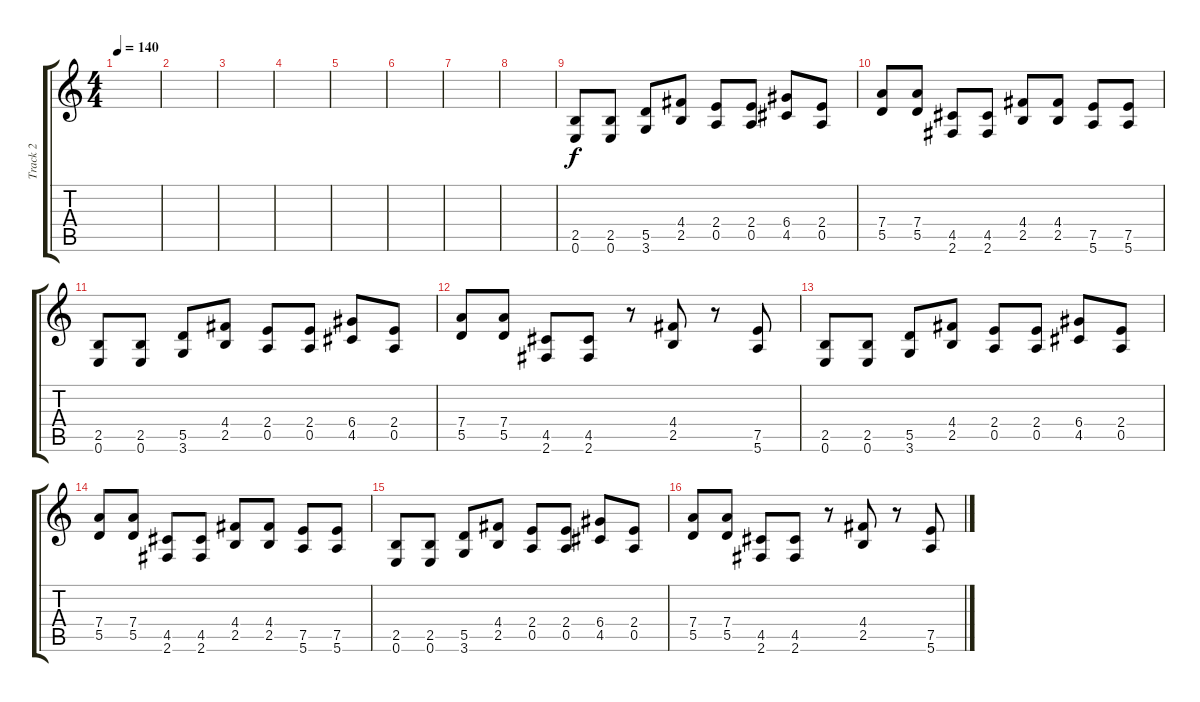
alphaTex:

\track ("Track 2" "Track 2") {instrument electricguitarmuted}
\staff {score tabs}
\tuning (E4 B3 G3 D3 A2 E2) {hide}
\ts (4 4)
\tempo 140
\clef g2
\ks c
|
|
|
|
|
|
|
|
(2.5 0.6).8 (2.5 0.6).8 (5.5 3.6).8 (4.4 2.5).8 (2.4 0.5).8 (2.4 0.5).8 (6.4 4.5).8 (2.4 0.5).8 |
(7.4 5.5).8 (7.4 5.5).8 (4.5 2.6).8 (4.5 2.6).8 (4.4 2.5).8 (4.4 2.5).8 (7.5 5.6).8 (7.5 5.6).8 |
(2.5 0.6).8 (2.5 0.6).8 (5.5 3.6).8 (4.4 2.5).8 (2.4 0.5).8 (2.4 0.5).8 (6.4 4.5).8 (2.4 0.5).8 |
(7.4 5.5).8 (7.4 5.5).8 (4.5 2.6).8 (4.5 2.6).8 r.8 (4.4 2.5).8 r.8 (7.5 5.6).8 |
(2.5 0.6).8 (2.5 0.6).8 (5.5 3.6).8 (4.4 2.5).8 (2.4 0.5).8 (2.4 0.5).8 (6.4 4.5).8 (2.4 0.5).8 |
(7.4 5.5).8 (7.4 5.5).8 (4.5 2.6).8 (4.5 2.6).8 (4.4 2.5).8 (4.4 2.5).8 (7.5 5.6).8 (7.5 5.6).8 |
(2.5 0.6).8 (2.5 0.6).8 (5.5 3.6).8 (4.4 2.5).8 (2.4 0.5).8 (2.4 0.5).8 (6.4 4.5).8 (2.4 0.5).8 |
(7.4 5.5).8 (7.4 5.5).8 (4.5 2.6).8 (4.5 2.6).8 r.8 (4.4 2.5).8 r.8 (7.5 5.6).8
